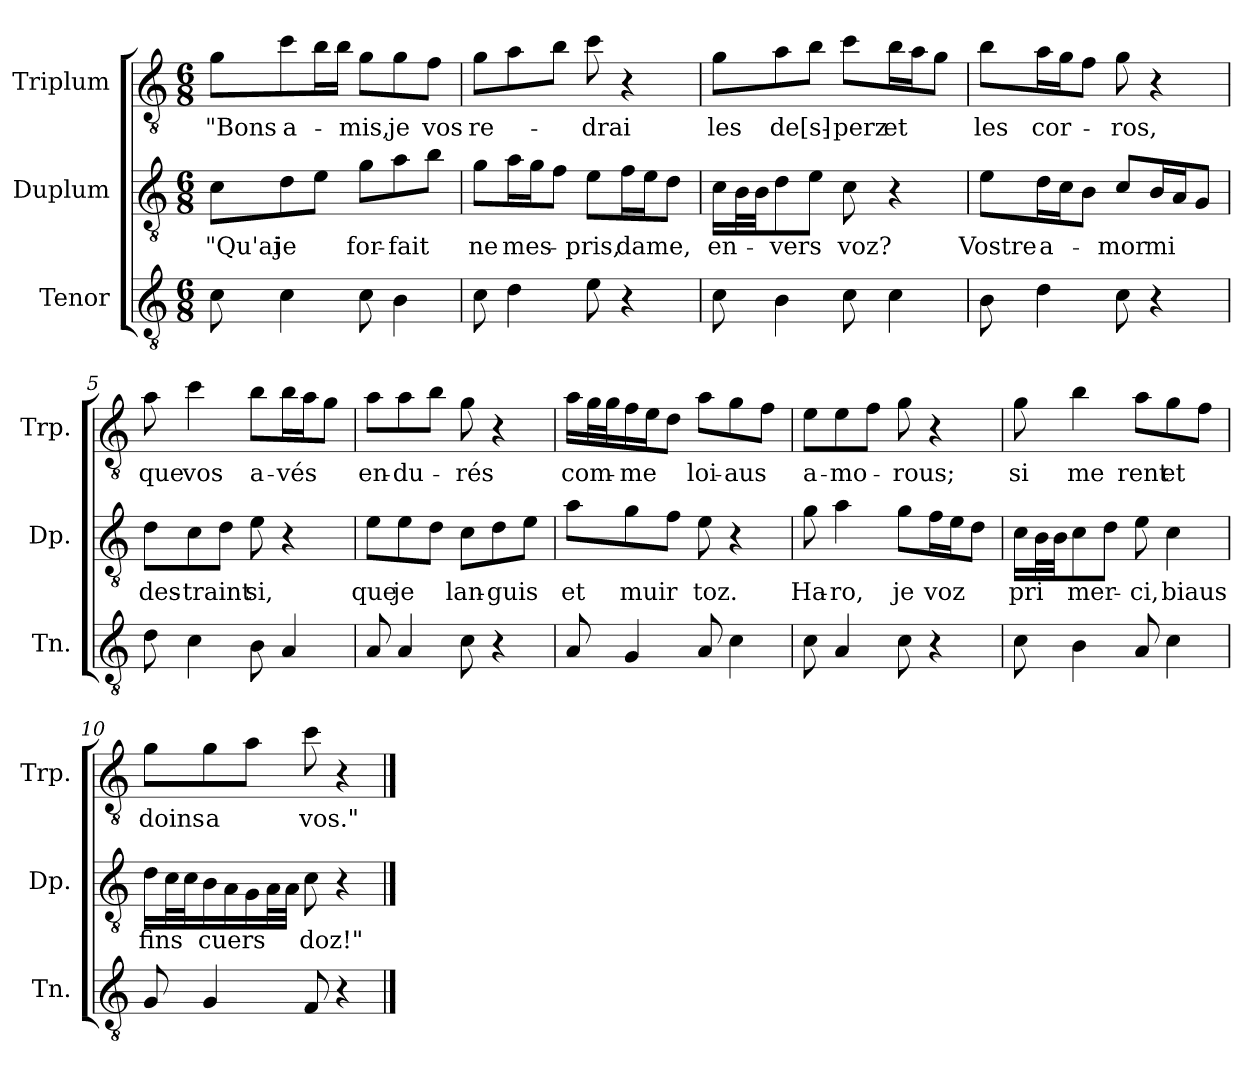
**kern	**kern	**text	**kern	**text
*part3	*part2	*part2	*part1	*part1
*staff3	*staff2	*staff2	*staff1	*staff1
*I"Tenor	*I"Duplum	*	*I"Triplum	*
*I'Tn.	*I'Dp.	*	*I'Trp.	*
*clefGv2	*clefGv2	*	*clefGv2	*
*k[]	*k[]	*	*k[]	*
*M6/8	*M6/8	*	*M6/8	*
=1	=1	=1	=1	=1
!	!	!LO:LY:b	!	!LO:LY:b
8c\	8c\L	"Qu'ai	8g\L	"Bons
!	!	!LO:LY:b	!	!LO:LY:b
4c\	8d\	je	8cc\	a-
*	*	*	*tremolo	*
.	8e\J	.	16b\	.
.	.	.	16b\JJ	.
*	*	*	*Xtremolo	*
!	!	!LO:LY:b	!	!LO:LY:b
8c\	8g\L	for-	8g\L	-mis,
!	!	!LO:LY:b	!	!LO:LY:b
4B\	8a\	-fait	8g\	je
!	!	!	!	!LO:LY:b
.	8b\J	.	8f\J	vos
=2	=2	=2	=2	=2
!	!	!LO:LY:b	!	!LO:LY:b
8c\	8g\L	ne	8g\L	re-
!	!	!LO:LY:b	!	!
4d\	16a\L	mes-	8a\	.
.	16g\J	.	.	.
.	8f\J	.	8b\J	.
!	!	!LO:LY:b	!	!LO:LY:b
8e\	8e\L	-pris,	8cc\	-drai
!	!	!LO:LY:b	!	!
4r	16f\L	dame,	4r	.
.	16e\J	.	.	.
.	8d\J	.	.	.
=3	=3	=3	=3	=3
!	!	!LO:LY:b	!	!LO:LY:b
8c\	16c\LL	en-	8g\L	les
*	*tremolo	*	*	*
.	32B\	.	.	.
.	32B\JJJ	.	.	.
*	*Xtremolo	*	*	*
!	!	!LO:LY:b	!	!LO:LY:b
4B\	8d\	-vers	8a\	de[s]-
.	8e\J	.	8b\J	.
!	!	!LO:LY:b	!	!LO:LY:b
8c\	8c\	voz?	8cc\L	-perz
!	!	!	!	!LO:LY:b
4c\	4r	.	16b\L	et
.	.	.	16a\J	.
.	.	.	8g\J	.
=4	=4	=4	=4	=4
!	!	!LO:LY:b	!	!LO:LY:b
8B\	8e\L	Vostre	8b\L	les
!	!	!LO:LY:b	!	!LO:LY:b
4d\	16d\L	a-	16a\L	cor-
.	16c\J	.	16g\J	.
.	8B\J	.	8f\J	.
!	!	!LO:LY:b	!	!LO:LY:b
8c\	8c/L	-mor	8g\	-ros,
!	!	!LO:LY:b	!	!
4r	16B/L	mi	4r	.
.	16A/J	.	.	.
.	8G/J	.	.	.
!!LO:LB:g=z
=5	=5	=5	=5	=5
!	!	!LO:LY:b	!	!LO:LY:b
8d\	8d\L	des-	8a\	que
!	!	!LO:LY:b	!	!LO:LY:b
4c\	8c\	-traint	4cc\	vos
.	8d\J	.	.	.
!	!	!LO:LY:b	!	!LO:LY:b
8B\	8e\	si,	8b\L	a-
!	!	!	!	!LO:LY:b
4A/	4r	.	16b\L	-vés
.	.	.	16a\J	.
.	.	.	8g\J	.
=6	=6	=6	=6	=6
!	!	!LO:LY:b	!	!LO:LY:b
8A/	8e\L	que	8a\L	en-
!	!	!LO:LY:b	!	!LO:LY:b
4A/	8e\	je	8a\	-du-
.	8d\J	.	8b\J	.
!	!	!LO:LY:b	!	!LO:LY:b
8c\	8c\L	lan-	8g\	-rés
!	!	!LO:LY:b	!	!
4r	8d\	-guis	4r	.
.	8e\J	.	.	.
=7	=7	=7	=7	=7
!	!	!LO:LY:b	!	!LO:LY:b
8A/	8a\L	et	16a\LL	com-
*	*	*	*tremolo	*
.	.	.	32g\	.
.	.	.	32g\	.
*	*	*	*Xtremolo	*
!	!	!LO:LY:b	!	!LO:LY:b
4G/	8g\	muir	16f\	-me
.	.	.	16e\J	.
.	8f\J	.	8d\J	.
!	!	!LO:LY:b	!	!LO:LY:b
8A/	8e\	toz.	8a\L	loi-
!	!	!	!	!LO:LY:b
4c\	4r	.	8g\	-aus
.	.	.	8f\J	.
=8	=8	=8	=8	=8
!	!	!LO:LY:b	!	!LO:LY:b
8c\	8g\	Ha-	8e\L	a-
!	!	!LO:LY:b	!	!LO:LY:b
4A/	4a\	-ro,	8e\	-mo-
.	.	.	8f\J	.
!	!	!LO:LY:b	!	!LO:LY:b
8c\	8g\L	je	8g\	-rous;
!	!	!LO:LY:b	!	!
4r	16f\L	voz	4r	.
.	16e\J	.	.	.
.	8d\J	.	.	.
=9	=9	=9	=9	=9
!	!	!LO:LY:b	!	!LO:LY:b
8c\	16c\LL	pri	8g\	si
*	*tremolo	*	*	*
.	32B\	.	.	.
.	32B\JJJ	.	.	.
*	*Xtremolo	*	*	*
!	!	!LO:LY:b	!	!LO:LY:b
4B\	8c\	mer-	4b\	me
.	8d\J	.	.	.
!	!	!LO:LY:b	!	!LO:LY:b
8A/	8e\	-ci,	8a\L	rent
!	!	!LO:LY:b	!	!LO:LY:b
4c\	4c\	biaus	8g\	et
.	.	.	8f\J	.
!!LO:LB:g=z
=10	=10	=10	=10	=10
!	!	!LO:LY:b	!	!LO:LY:b
8G/	16d\LL	fins	8g\L	doins
*	*tremolo	*	*	*
.	32c\	.	.	.
.	32c\	.	.	.
*	*Xtremolo	*	*	*
!	!	!LO:LY:b	!	!LO:LY:b
4G/	16B\	cuers	8g\	a
.	16A\	.	.	.
.	16G\	.	8a\J	.
*	*tremolo	*	*	*
.	32A\	.	.	.
.	32A\JJJ	.	.	.
*	*Xtremolo	*	*	*
!	!	!LO:LY:b	!	!LO:LY:b
8F/	8c\	doz!"	8cc\	vos."
4r	4r	.	4r	.
==	==	==	==	==
*-	*-	*-	*-	*-
